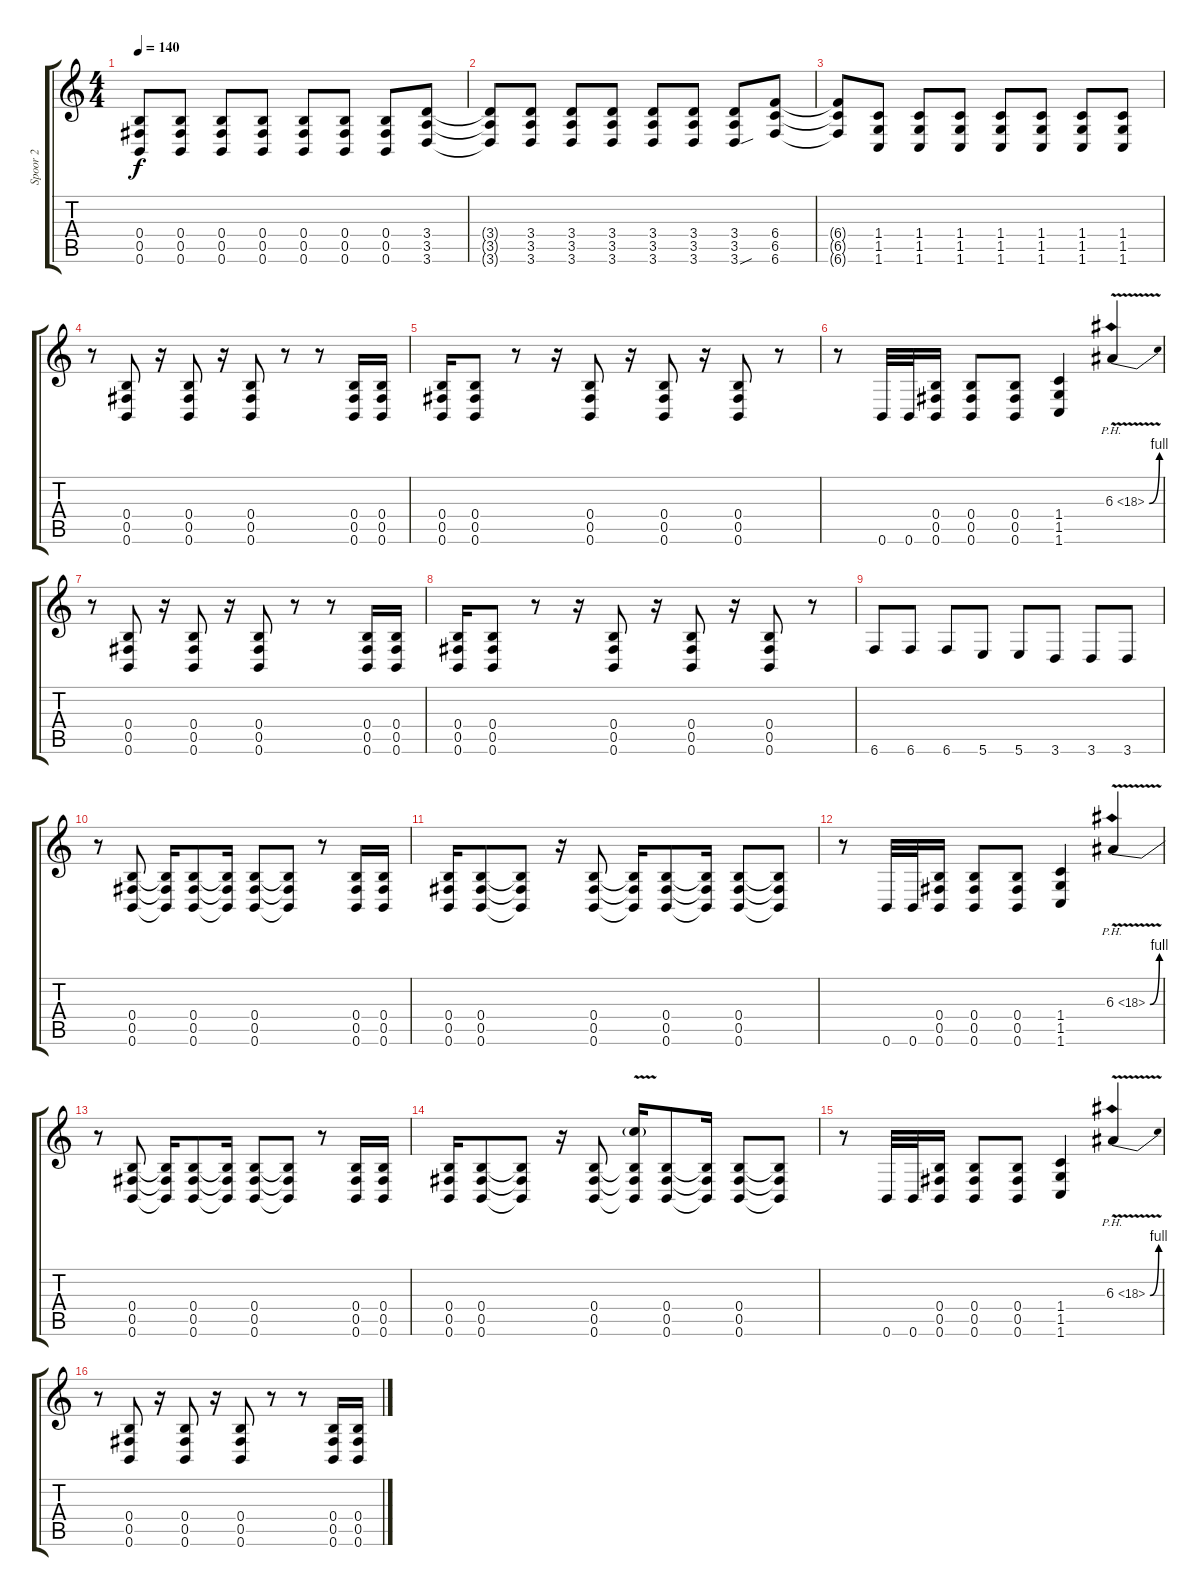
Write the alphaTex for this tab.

\track ("Spoor 2" "Spoor 2") {instrument distortionguitar}
\staff {score tabs}
\tuning (Db4 Ab3 E3 B2 Gb2 B1) {hide}
\ts (4 4)
\tempo 140
\clef g2
\ks c
(0.4{t} 0.5{t} 0.6{t}).8{dy f} (0.4 0.5 0.6).8 (0.4 0.5 0.6).8 (0.4 0.5 0.6).8 (0.4 0.5 0.6).8 (0.4 0.5 0.6).8 (0.4 0.5 0.6).8 (3.4 3.5 3.6).8 |
(3.4{t} 3.5{t} 3.6{t}).8 (3.4 3.5 3.6).8 (3.4 3.5 3.6).8 (3.4 3.5 3.6).8 (3.4 3.5 3.6).8 (3.4 3.5 3.6).8 (3.4 3.5 3.6{sou}).8 (6.4 6.5 6.6).8 |
(6.4{t} 6.5{t} 6.6{t}).8 (1.4 1.5 1.6).8 (1.4 1.5 1.6).8 (1.4 1.5 1.6).8 (1.4 1.5 1.6).8 (1.4 1.5 1.6).8 (1.4 1.5 1.6).8 (1.4 1.5 1.6).8 |
r.8 (0.4 0.5 0.6).8 r.16 (0.4 0.5 0.6).8 r.16 (0.4 0.5 0.6).8 r.8 r.8 (0.4 0.5 0.6).16 (0.4 0.5 0.6).16 |
(0.4 0.5 0.6).16 (0.4 0.5 0.6).8 r.8 r.16 (0.4 0.5 0.6).8 r.16 (0.4 0.5 0.6).8 r.16 (0.4 0.5 0.6).8 r.8 |
r.8 0.6.32 0.6.32 (0.4 0.5 0.6).16 (0.4 0.5 0.6).8 (0.4 0.5 0.6).8 (1.4 1.5 1.6).4 6.3{be (bend 0 0 60 4) ph 12 v}.4 |
r.8 (0.4 0.5 0.6).8 r.16 (0.4 0.5 0.6).8 r.16 (0.4 0.5 0.6).8 r.8 r.8 (0.4 0.5 0.6).16 (0.4 0.5 0.6).16 |
(0.4 0.5 0.6).16 (0.4 0.5 0.6).8 r.8 r.16 (0.4 0.5 0.6).8 r.16 (0.4 0.5 0.6).8 r.16 (0.4 0.5 0.6).8 r.8 |
6.6.8 6.6.8 6.6.8 5.6.8 5.6.8 3.6.8 3.6.8 3.6.8 |
r.8 (0.4 0.5 0.6).8 (0.4{t} 0.5{t} 0.6{t}).16 (0.4 0.5 0.6).8 (0.4{t} 0.5{t} 0.6{t}).16 (0.4 0.5 0.6).8 (0.4{t} 0.5{t} 0.6{t}).8 r.8 (0.4 0.5 0.6).16 (0.4 0.5 0.6).16 |
(0.4 0.5 0.6).16 (0.4 0.5 0.6).8 (0.4{t} 0.5{t} 0.6{t}).8 r.16 (0.4 0.5 0.6).8 (0.4{t} 0.5{t} 0.6{t}).16 (0.4 0.5 0.6).8 (0.4{t} 0.5{t} 0.6{t}).16 (0.4 0.5 0.6).8 (0.4{t} 0.5{t} 0.6{t}).8 |
r.8 0.6.32 0.6.32 (0.4 0.5 0.6).16 (0.4 0.5 0.6).8 (0.4 0.5 0.6).8 (1.4 1.5 1.6).4 6.3{be (bend 0 0 60 4) ph 12 v}.4 |
r.8 (0.4 0.5 0.6).8 (0.4{t} 0.5{t} 0.6{t}).16 (0.4 0.5 0.6).8 (0.4{t} 0.5{t} 0.6{t}).16 (0.4 0.5 0.6).8 (0.4{t} 0.5{t} 0.6{t}).8 r.8 (0.4 0.5 0.6).16 (0.4 0.5 0.6).16 |
(0.4 0.5 0.6).16 (0.4 0.5 0.6).8 (0.4{t} 0.5{t} 0.6{t}).8 r.16 (0.4 0.5 0.6).8 (6.3{t} 0.4{t} 0.5{t} 0.6{t}).16 (0.4 0.5 0.6).8 (0.4{t} 0.5{t} 0.6{t}).16 (0.4 0.5 0.6).8 (0.4{t} 0.5{t} 0.6{t}).8 |
r.8 0.6.32 0.6.32 (0.4 0.5 0.6).16 (0.4 0.5 0.6).8 (0.4 0.5 0.6).8 (1.4 1.5 1.6).4 6.3{be (bend 0 0 60 4) ph 12 v}.4 |
r.8 (0.4 0.5 0.6).8 r.16 (0.4 0.5 0.6).8 r.16 (0.4 0.5 0.6).8 r.8 r.8 (0.4 0.5 0.6).16 (0.4 0.5 0.6).16
